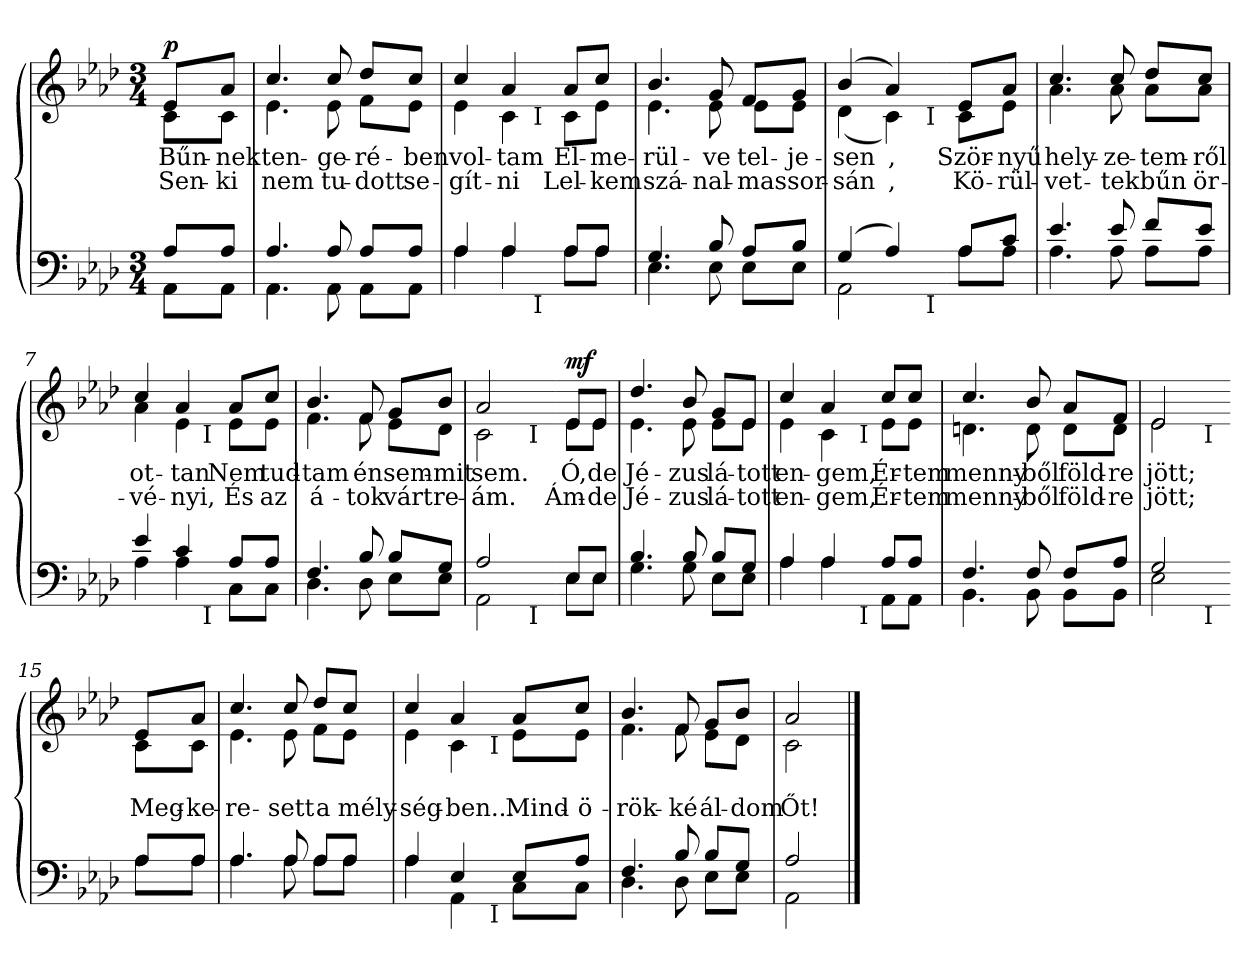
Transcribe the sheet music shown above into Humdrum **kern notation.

**kern	**kern	**text	**text	**dynam
*part2	*part1	*part1	*part1	*part1
*staff2	*staff1	*staff1	*staff1	*staff1
*clefF4	*clefG2	*	*	*
*k[b-e-a-d-]	*k[b-e-a-d-]	*	*	*
*A-:	*A-:	*	*	*
*M3/4	*M3/4	*	*	*
=	=	=	=	=
*^	*	*	*	*
!	!	!LO:TX:a:B:t=Con anima	!	!	!
!	!	!	!LO:LY:b	!LO:LY:b	!LO:DY:b
*	*	*^	*	*	*
8A-/L	8AA-\L	8e-/L	8c\L	Bűn-	Sen-	p
!	!	!	!	!LO:LY:b	!LO:LY:b	!
8A-/J	8AA-\J	8a-/J	8c\J	-nek	-ki	.
=1	=1	=1	=1	=1	=1	=1
!	!	!	!	!LO:LY:b	!LO:LY:b	!
4.A-/	4.AA-\	4.cc/	4.e-\	ten-	nem	.
!	!	!	!	!LO:LY:b	!LO:LY:b	!
8A-/	8AA-\	8cc/	8e-\	-ge-	tu-	.
!	!	!	!	!LO:LY:b	!LO:LY:b	!
8A-/L	8AA-\L	8dd-/L	8f\L	-ré-	-dott	.
!	!	!	!	!LO:LY:b	!LO:LY:b	!
8A-/J	8AA-\J	8cc/J	8e-\J	-ben	se-	.
*	*	*v	*v	*	*	*
=2	=2	=2	=2	=2	=2
*	*	*^	*	*	*
!	!	!	!	!LO:LY:b	!LO:LY:b	!
*	*^	*	*^	*	*	*
4A-/	4A-\	4.ryy	4cc/	4e-\	4.ryy	vol-	-gít-	.
!	!	!	!	!	!	!LO:LY:b	!LO:LY:b	!
4A-/	4A-\	.	4a-/	4c\	.	-tam	-ni	.
!	!	!	!	!	!LO:TX:b:t=I	!	!	!
!	!	!LO:TX:b:t=I	!	!	!	!	!	!
.	.	4.ryy	.	.	4.ryy	.	.	.
!	!	!	!	!	!	!LO:LY:b	!LO:LY:b	!
8A-/L	8A-\L	.	8a-/L	8c\L	.	El-	Lel-	.
!	!	!	!	!	!	!LO:LY:b	!LO:LY:b	!
8A-/J	8A-\J	.	8cc/J	8e-\J	.	-me-	-kem	.
*	*v	*v	*	*	*	*	*	*
*	*	*v	*v	*v	*	*	*
=3	=3	=3	=3	=3	=3
*	*^	*^	*	*	*
*	*	*	*	*^	*	*	*
!	!	!	!	!	!	!LO:LY:b	!LO:LY:b	!
*	*v	*v	*	*	*	*	*	*
*	*	*	*v	*v	*	*	*
4.G/	4.E-\	4.b-/	4.e-\	-rül-	szá-	.
!	!	!	!	!LO:LY:b	!LO:LY:b	!
8B-/	8E-\	8g/	8e-\	-ve	-nal-	.
!	!	!	!	!LO:LY:b	!LO:LY:b	!
8A-/L	8E-\L	8f/L	8e-\L	tel-	-mas	.
!	!	!	!	!LO:LY:b	!LO:LY:b	!
8B-/J	8E-\J	8g/J	8e-\J	-je-	sor-	.
*	*	*v	*v	*	*	*
=4	=4	=4	=4	=4	=4
*	*	*^	*	*	*
!	!	!	!	!LO:LY:b	!LO:LY:b	!
*	*^	*	*^	*	*	*
(>4G/	2AA-\	4..ryy	(>4b-/	(<4d-\	4..ryy	-sen	-sán	.
!	!	!	!	!	!	!LO:LY:b	!LO:LY:b	!
4A-/)	.	.	4a-/)	4c\)	.	,	,	.
!	!	!	!	!	!LO:TX:b:t=I	!	!	!
!	!	!LO:TX:b:t=I	!	!	!	!	!	!
.	.	16ryy	.	.	16ryy	.	.	.
*	*v	*v	*	*	*	*	*	*
*	*	*v	*v	*v	*	*	*
!!LO:LB:g=z
=5-	=5-	=5-	=5-	=5-	=5-
*	*^	*^	*	*	*
*	*	*	*	*^	*	*	*
!	!	!	!	!	!	!LO:LY:b	!LO:LY:b	!
*	*v	*v	*	*	*	*	*	*
*	*	*	*v	*v	*	*	*
8A-/L	8A-\L	8e-/L	8c\L	Ször-	Kö-	.
!	!	!	!	!LO:LY:b	!LO:LY:b	!
8c/J	8A-\J	8a-/J	8e-\J	-nyű	-rül-	.
=6	=6	=6	=6	=6	=6	=6
!	!	!	!	!LO:LY:b	!LO:LY:b	!
4.e-/	4.A-\	4.cc/	4.a-\	hely-	-vet-	.
!	!	!	!	!LO:LY:b	!LO:LY:b	!
8e-/	8A-\	8cc/	8a-\	-ze-	-tek	.
!	!	!	!	!LO:LY:b	!LO:LY:b	!
8f/L	8A-\L	8dd-/L	8a-\L	-tem-	bűn	.
!	!	!	!	!LO:LY:b	!LO:LY:b	!
8e-/J	8A-\J	8cc/J	8a-\J	-ről	ör-	.
*	*	*v	*v	*	*	*
=7	=7	=7	=7	=7	=7
*	*	*^	*	*	*
!	!	!	!	!LO:LY:b	!LO:LY:b	!
*	*^	*	*^	*	*	*
4e-/	4A-\	4.ryy	4cc/	4a-\	4.ryy	ot-	-vé-	.
!	!	!	!	!	!	!LO:LY:b	!LO:LY:b	!
4c/	4A-\	.	4a-/	4e-\	.	-tan	-nyi,	.
!	!	!	!	!	!LO:TX:b:t=I	!	!	!
!	!	!LO:TX:b:t=I	!	!	!	!	!	!
.	.	4.ryy	.	.	4.ryy	.	.	.
!	!	!	!	!	!	!LO:LY:b	!LO:LY:b	!
8A-/L	8C\L	.	8a-/L	8e-\L	.	Nem	És	.
!	!	!	!	!	!	!LO:LY:b	!LO:LY:b	!
8A-/J	8C\J	.	8cc/J	8e-\J	.	tud-	az	.
*	*v	*v	*	*	*	*	*	*
*	*	*v	*v	*v	*	*	*
=8	=8	=8	=8	=8	=8
*	*^	*^	*	*	*
*	*	*	*	*^	*	*	*
!	!	!	!	!	!	!LO:LY:b	!LO:LY:b	!
*	*v	*v	*	*	*	*	*	*
*	*	*	*v	*v	*	*	*
4.F/	4.D-\	4.b-/	4.f\	-tam	á-	.
!	!	!	!	!LO:LY:b	!LO:LY:b	!
8B-/	8D-\	8f/	8f\	én	-tok	.
!	!	!	!	!LO:LY:b	!LO:LY:b	!
8B-/L	8E-\L	8g/L	8e-\L	sem-	várt	.
!	!	!	!	!LO:LY:b	!LO:LY:b	!
8G/J	8E-\J	8b-/J	8d-\J	-mit	re-	.
*	*	*v	*v	*	*	*
=9	=9	=9	=9	=9	=9
*	*	*^	*	*	*
!	!	!	!	!LO:LY:b	!LO:LY:b	!
*	*^	*	*^	*	*	*
2A-/	2AA-\	4.ryy	2a-/	2c\	4.ryy	sem.	-ám.	.
!	!	!	!	!	!LO:TX:b:t=I	!	!	!
!	!	!LO:TX:b:t=I	!	!	!	!	!	!
.	.	8ryy	.	.	8ryy	.	.	.
*	*v	*v	*	*	*	*	*	*
*	*	*v	*v	*v	*	*	*
!!LO:LB:g=z
=10-	=10-	=10-	=10-	=10-	=10-
*	*^	*^	*	*	*
*	*	*	*	*^	*	*	*
!	!	!	!	!	!	!LO:LY:b	!LO:LY:b	!LO:DY:a
*	*v	*v	*	*	*	*	*	*
*	*	*	*v	*v	*	*	*
8E-/L	8E-\L	8e-/L	8e-\L	Ó,	Ám-	mf
!	!	!	!	!LO:LY:b	!LO:LY:b	!
8E-/J	8E-\J	8e-/J	8e-\J	de	-de	.
=11	=11	=11	=11	=11	=11	=11
!	!	!	!	!LO:LY:b	!LO:LY:b	!
4.B-/	4.G\	4.dd-/	4.e-\	Jé-	Jé-	.
!	!	!	!	!LO:LY:b	!LO:LY:b	!
8B-/	8G\	8b-/	8e-\	-zus	-zus	.
!	!	!	!	!LO:LY:b	!LO:LY:b	!
8B-/L	8E-\L	8g/L	8e-\L	lá-	lá-	.
!	!	!	!	!LO:LY:b	!LO:LY:b	!
8G/J	8E-\J	8e-/J	8e-\J	-tott	-tott	.
*	*	*v	*v	*	*	*
=12	=12	=12	=12	=12	=12
*	*	*^	*	*	*
!	!	!	!	!LO:LY:b	!LO:LY:b	!
*	*^	*	*^	*	*	*
4A-/	4A-\	4ryy	4cc/	4e-\	4ryy	en-	en-	.
!	!	!	!	!	!	!LO:LY:b	!LO:LY:b	!
4A-/	4A-\	8ryy	4a-/	4c\	8ryy	-gem,	-gem,	.
.	.	32ryy	.	.	32ryy	.	.	.
!	!	!	!	!	!LO:TX:b:t=I	!	!	!
!	!	!LO:TX:b:t=I	!	!	!	!	!	!
.	.	4ryy	.	.	4ryy	.	.	.
!	!	!	!	!	!	!LO:LY:b	!LO:LY:b	!
8A-/L	8AA-\L	.	8cc/L	8e-\L	.	Ér-	Ér-	.
!	!	!	!	!	!	!LO:LY:b	!LO:LY:b	!
8A-/J	8AA-\J	.	8cc/J	8e-\J	.	-tem	-tem	.
.	.	16.ryy	.	.	16.ryy	.	.	.
*	*v	*v	*	*	*	*	*	*
*	*	*v	*v	*v	*	*	*
=13	=13	=13	=13	=13	=13
*	*^	*^	*	*	*
*	*	*	*	*^	*	*	*
!	!	!	!	!	!	!LO:LY:b	!LO:LY:b	!
*	*v	*v	*	*	*	*	*	*
*	*	*	*v	*v	*	*	*
4.F/	4.BB-\	4.cc/	4.dn\	menny-	menny-	.
!	!	!	!	!LO:LY:b	!LO:LY:b	!
8F/	8BB-\	8b-/	8d\	-ből	-ből	.
!	!	!	!	!LO:LY:b	!LO:LY:b	!
8F/L	8BB-\L	8a-/L	8d\L	föld-	föld-	.
!	!	!	!	!LO:LY:b	!LO:LY:b	!
8A-/J	8BB-\J	8f/J	8d\J	-re	-re	.
*	*	*v	*v	*	*	*
=14	=14	=14	=14	=14	=14
*	*	*^	*	*	*
!	!	!	!	!LO:LY:b	!LO:LY:b	!
*	*^	*	*^	*	*	*
2G/	2E-\	4.ryy	2e-/	2e-\	4.ryy	jött;	jött;	.
!	!	!	!	!	!LO:TX:b:t=I	!	!	!
!	!	!LO:TX:b:t=I	!	!	!	!	!	!
.	.	8ryy	.	.	8ryy	.	.	.
*	*v	*v	*	*	*	*	*	*
*	*	*v	*v	*v	*	*	*
!!LO:LB:g=z
=15-	=15-	=15-	=15-	=15-	=15-
*	*^	*^	*	*	*
*	*	*	*	*^	*	*	*
!	!	!	!	!	!	!	!LO:LY:b	!
*	*v	*v	*	*	*	*	*	*
*	*	*	*v	*v	*	*	*
8A-/L	8A-\L	8e-/L	8c\L	.	Meg-	.
!	!	!	!	!	!LO:LY:b	!
8A-/J	8A-\J	8a-/J	8c\J	.	-ke-	.
=16	=16	=16	=16	=16	=16	=16
!	!	!	!	!	!LO:LY:b	!
4.A-/	4.A-\	4.cc/	4.e-\	.	-re-	.
!	!	!	!	!	!LO:LY:b	!
8A-/	8A-\	8cc/	8e-\	.	-sett	.
!	!	!	!	!	!LO:LY:b	!
8A-/L	8A-\L	8dd-/L	8f\L	.	a	.
!	!	!	!	!	!LO:LY:b	!
8A-/J	8A-\J	8cc/J	8e-\J	.	mély-	.
*	*	*v	*v	*	*	*
=17	=17	=17	=17	=17	=17
*	*	*^	*	*	*
!	!	!	!	!	!LO:LY:b	!
*	*^	*	*^	*	*	*
4A-/	4A-\	4ryy	4cc/	4e-\	4ryy	.	-ség-	.
!	!	!	!	!	!	!	!LO:LY:b	!
4E-/	4AA-\	8ryy	4a-/	4c\	8ryy	.	-ben...	.
.	.	32ryy	.	.	32ryy	.	.	.
!	!	!	!	!	!LO:TX:b:t=I	!	!	!
!	!	!LO:TX:b:t=I	!	!	!	!	!	!
.	.	4ryy	.	.	4ryy	.	.	.
!	!	!	!	!	!	!	!LO:LY:b	!
8E-/L	8C\L	.	8a-/L	8e-\L	.	.	Mind-	.
!	!	!	!	!	!	!	!LO:LY:b	!
8A-/J	8C\J	.	8cc/J	8e-\J	.	.	-ö-	.
.	.	16.ryy	.	.	16.ryy	.	.	.
*	*v	*v	*	*	*	*	*	*
*	*	*v	*v	*v	*	*	*
=18	=18	=18	=18	=18	=18
*	*^	*^	*	*	*
*	*	*	*	*^	*	*	*
!	!	!	!	!	!	!	!LO:LY:b	!
*	*v	*v	*	*	*	*	*	*
*	*	*	*v	*v	*	*	*
4.F/	4.D-\	4.b-/	4.f\	.	-rök-	.
!	!	!	!	!	!LO:LY:b	!
8B-/	8D-\	8f/	8f\	.	-ké	.
!	!	!	!	!	!LO:LY:b	!
8B-/L	8E-\L	8g/L	8e-\L	.	ál-	.
!	!	!	!	!	!LO:LY:b	!
8G/J	8E-\J	8b-/J	8d-\J	.	-dom	.
=19	=19	=19	=19	=19	=19	=19
!	!	!	!	!	!LO:LY:b	!
2A-/	2AA-\	2a-/	2c\	.	Őt!	.
*v	*v	*	*	*	*	*
*	*v	*v	*	*	*
==	==	==	==	==
*-	*-	*-	*-	*-
